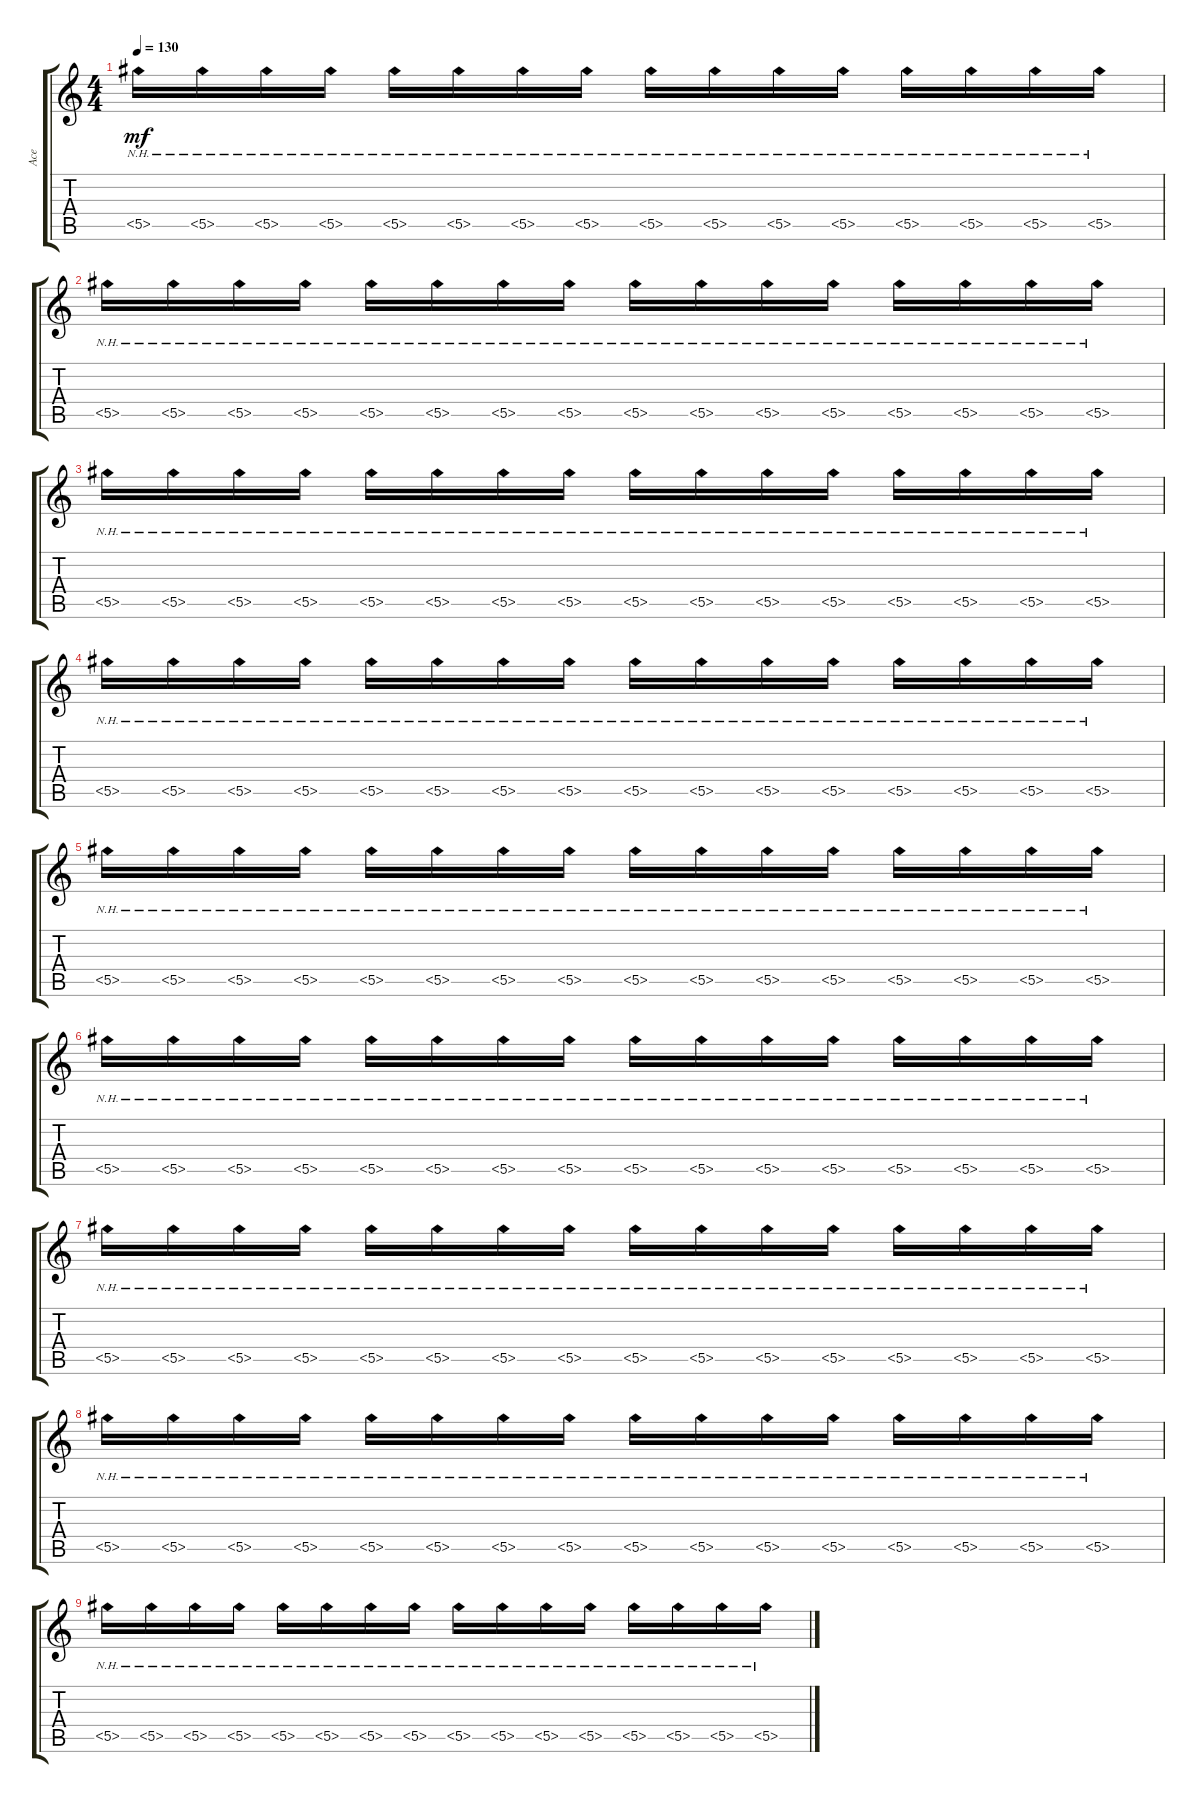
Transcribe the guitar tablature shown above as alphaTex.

\track ("Ace" "Ace") {instrument overdrivenguitar}
\staff {score tabs}
\tuning (Eb4 Bb3 Gb3 Db3 Ab2 Eb2) {hide}
\ts (4 4)
\tempo 130
\clef g2
\ks c
5.5{nh}.16{dy mf} 5.5{nh}.16 5.5{nh}.16 5.5{nh}.16 5.5{nh}.16 5.5{nh}.16 5.5{nh}.16 5.5{nh}.16 5.5{nh}.16 5.5{nh}.16 5.5{nh}.16 5.5{nh}.16 5.5{nh}.16 5.5{nh}.16 5.5{nh}.16 5.5{nh}.16 |
5.5{nh}.16 5.5{nh}.16 5.5{nh}.16 5.5{nh}.16 5.5{nh}.16 5.5{nh}.16 5.5{nh}.16 5.5{nh}.16 5.5{nh}.16 5.5{nh}.16 5.5{nh}.16 5.5{nh}.16 5.5{nh}.16 5.5{nh}.16 5.5{nh}.16 5.5{nh}.16 |
5.5{nh}.16 5.5{nh}.16 5.5{nh}.16 5.5{nh}.16 5.5{nh}.16 5.5{nh}.16 5.5{nh}.16 5.5{nh}.16 5.5{nh}.16 5.5{nh}.16 5.5{nh}.16 5.5{nh}.16 5.5{nh}.16 5.5{nh}.16 5.5{nh}.16 5.5{nh}.16 |
5.5{nh}.16 5.5{nh}.16 5.5{nh}.16 5.5{nh}.16 5.5{nh}.16 5.5{nh}.16 5.5{nh}.16 5.5{nh}.16 5.5{nh}.16 5.5{nh}.16 5.5{nh}.16 5.5{nh}.16 5.5{nh}.16 5.5{nh}.16 5.5{nh}.16 5.5{nh}.16 |
5.5{nh}.16 5.5{nh}.16 5.5{nh}.16 5.5{nh}.16 5.5{nh}.16 5.5{nh}.16 5.5{nh}.16 5.5{nh}.16 5.5{nh}.16 5.5{nh}.16 5.5{nh}.16 5.5{nh}.16 5.5{nh}.16 5.5{nh}.16 5.5{nh}.16 5.5{nh}.16 |
5.5{nh}.16 5.5{nh}.16 5.5{nh}.16 5.5{nh}.16 5.5{nh}.16 5.5{nh}.16 5.5{nh}.16 5.5{nh}.16 5.5{nh}.16 5.5{nh}.16 5.5{nh}.16 5.5{nh}.16 5.5{nh}.16 5.5{nh}.16 5.5{nh}.16 5.5{nh}.16 |
5.5{nh}.16{volume 0} 5.5{nh}.16 5.5{nh}.16 5.5{nh}.16 5.5{nh}.16 5.5{nh}.16 5.5{nh}.16 5.5{nh}.16 5.5{nh}.16 5.5{nh}.16 5.5{nh}.16 5.5{nh}.16 5.5{nh}.16 5.5{nh}.16 5.5{nh}.16 5.5{nh}.16 |
5.5{nh}.16 5.5{nh}.16 5.5{nh}.16 5.5{nh}.16 5.5{nh}.16 5.5{nh}.16 5.5{nh}.16 5.5{nh}.16 5.5{nh}.16 5.5{nh}.16 5.5{nh}.16 5.5{nh}.16 5.5{nh}.16 5.5{nh}.16 5.5{nh}.16 5.5{nh}.16 |
5.5{nh}.16 5.5{nh}.16 5.5{nh}.16 5.5{nh}.16 5.5{nh}.16 5.5{nh}.16 5.5{nh}.16 5.5{nh}.16 5.5{nh}.16 5.5{nh}.16 5.5{nh}.16 5.5{nh}.16 5.5{nh}.16 5.5{nh}.16 5.5{nh}.16 5.5{nh}.16
